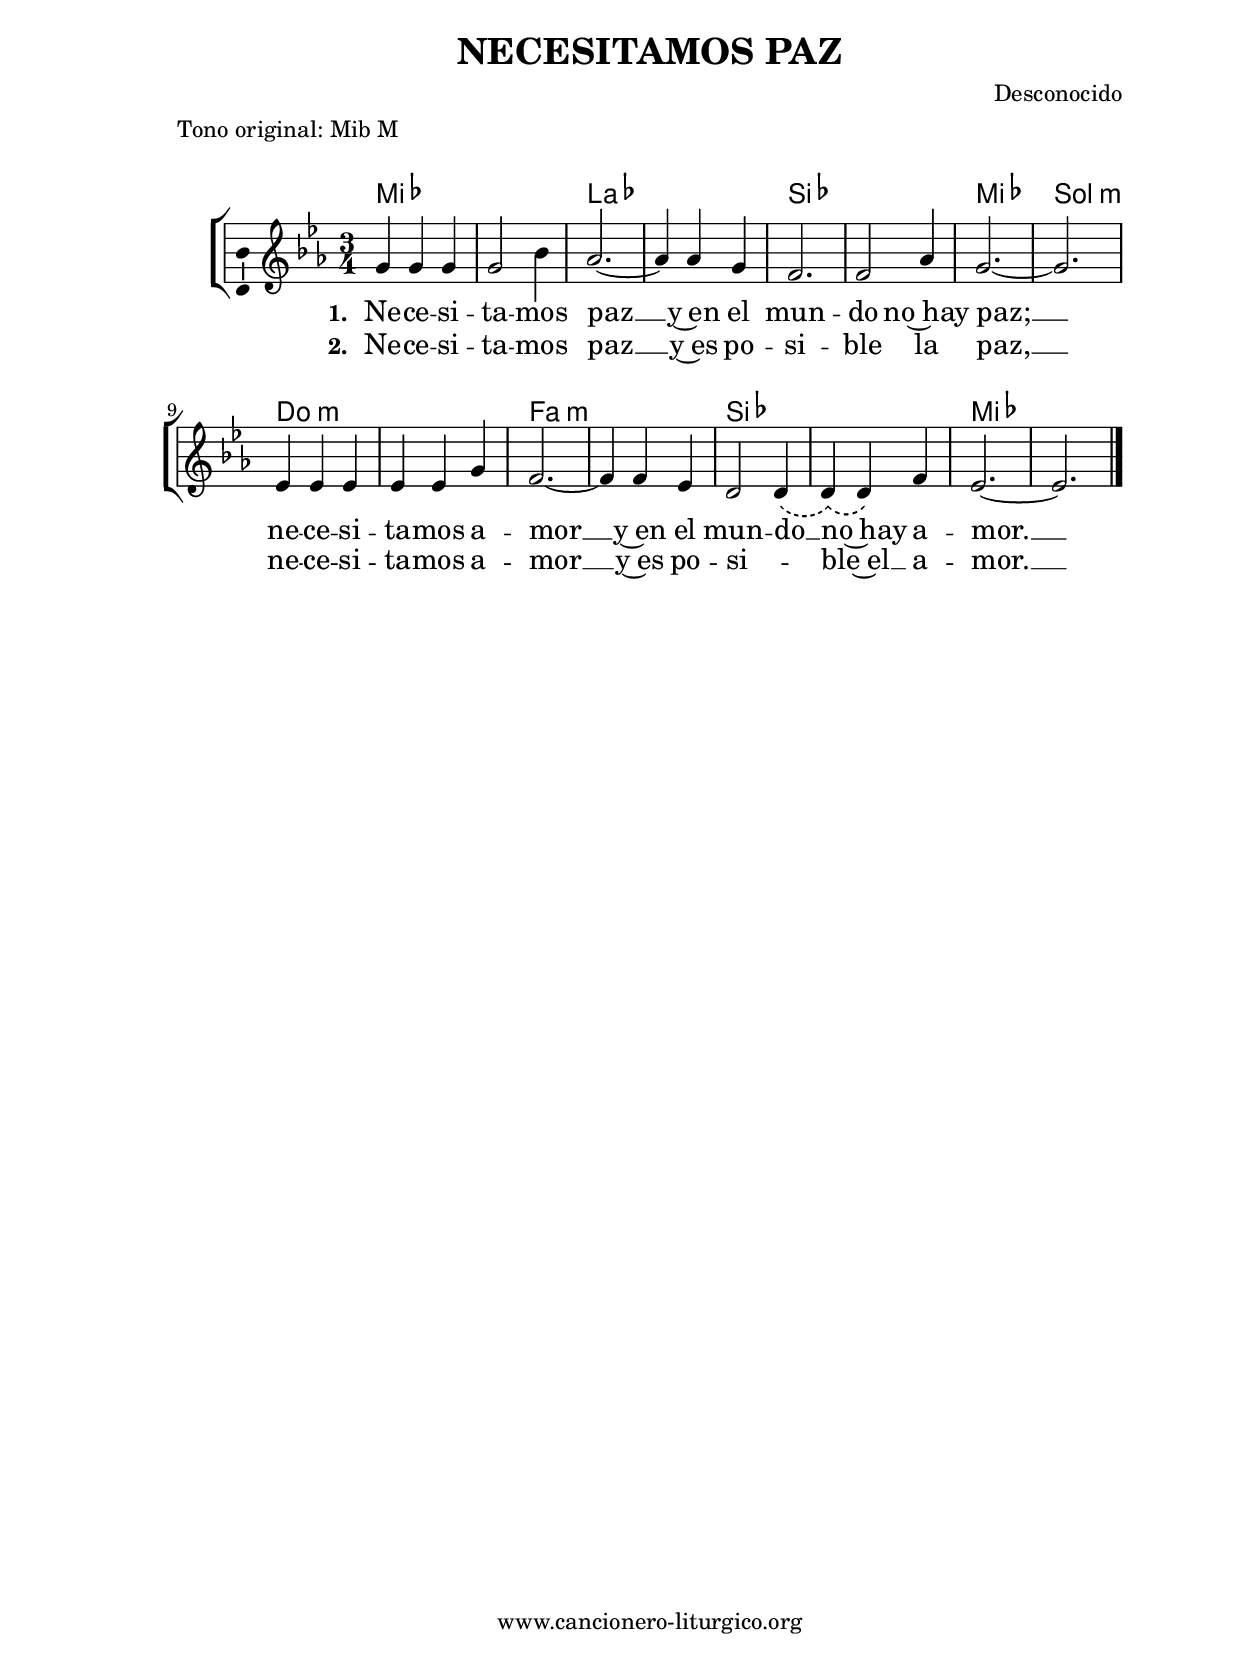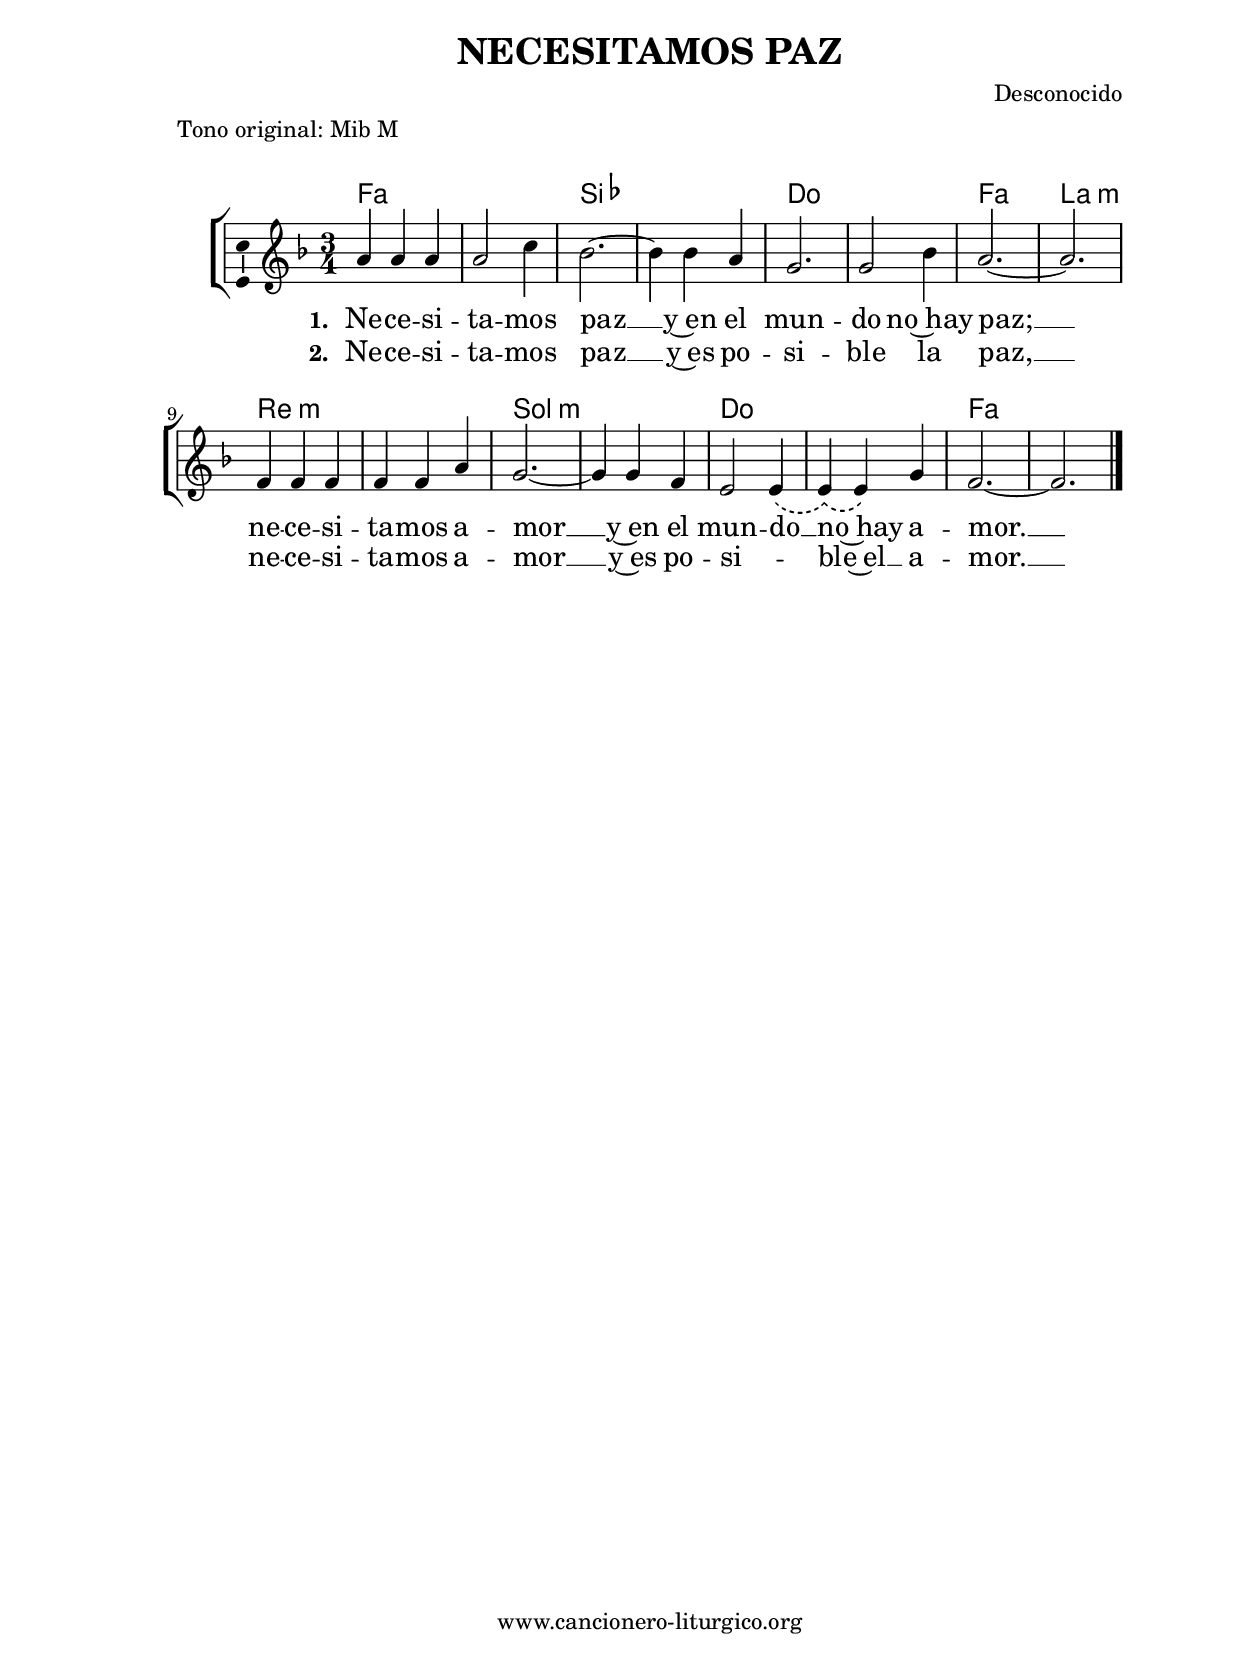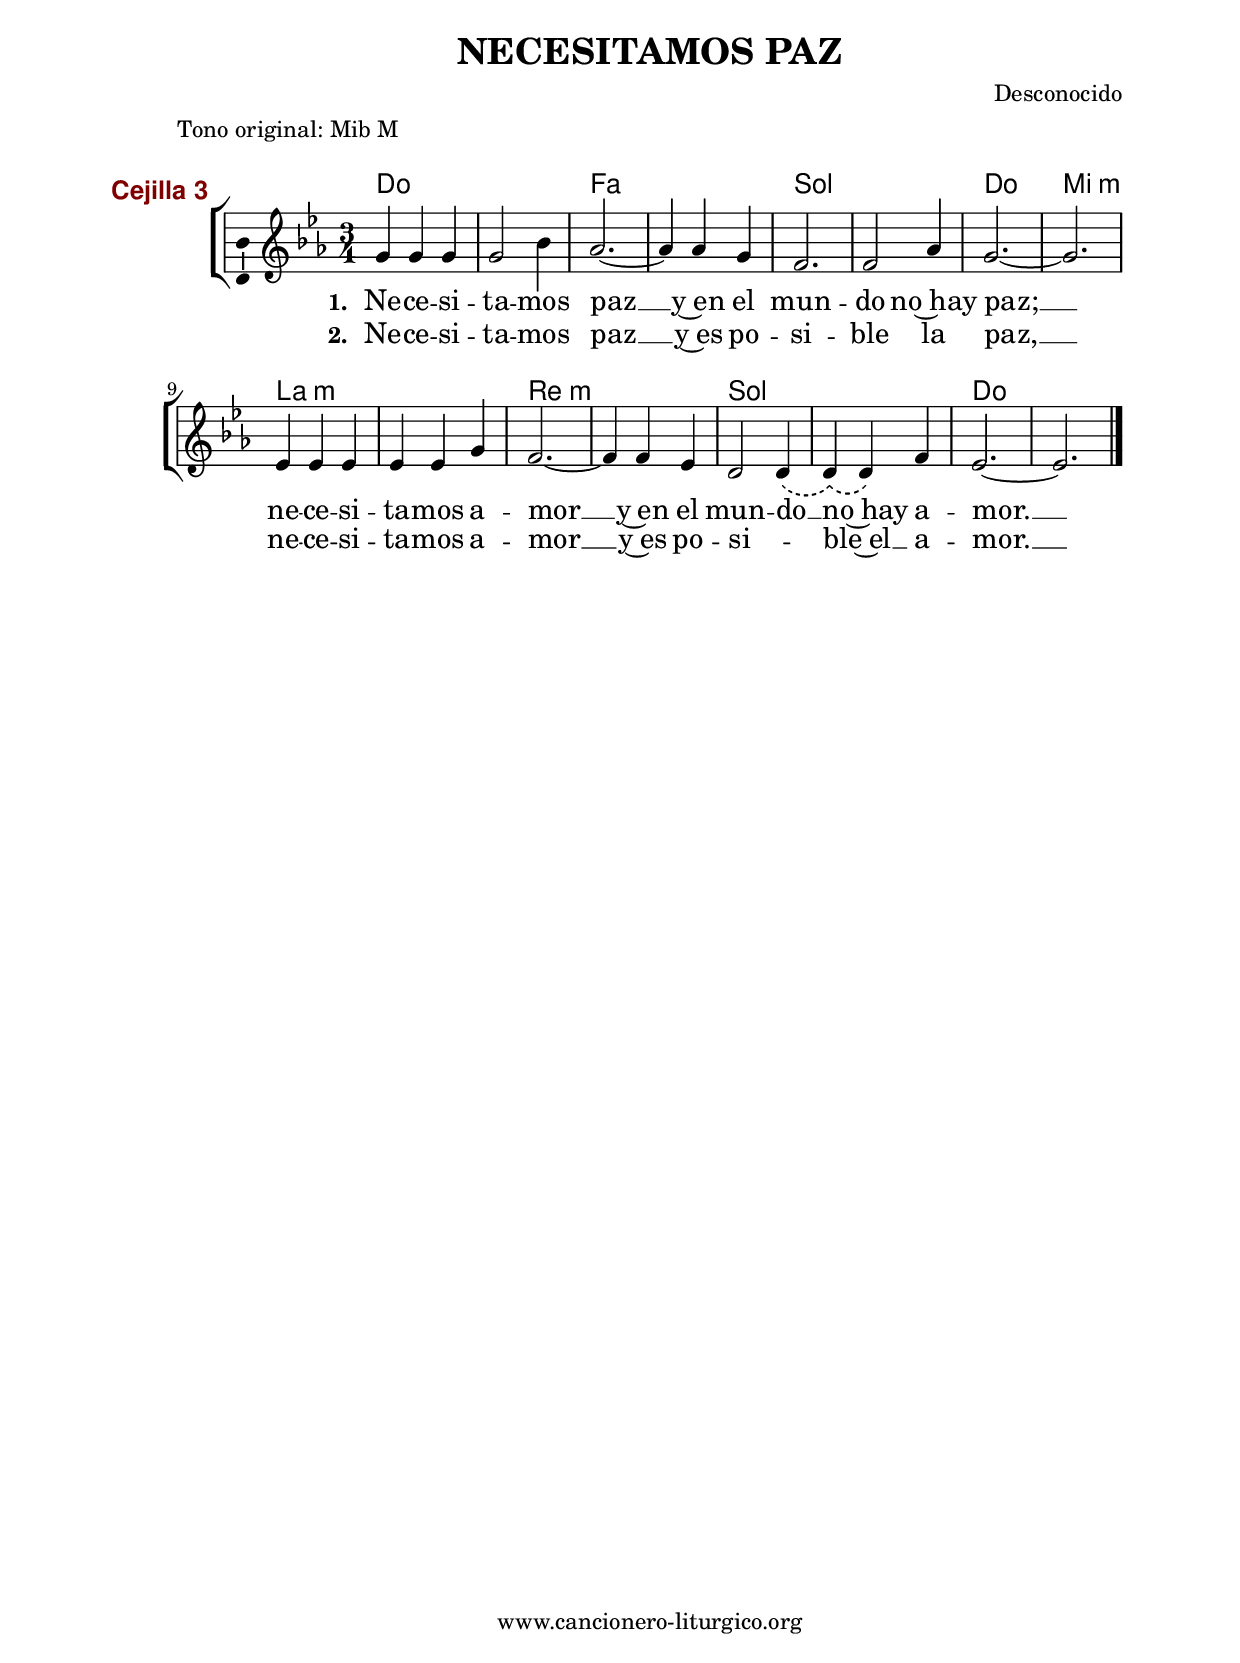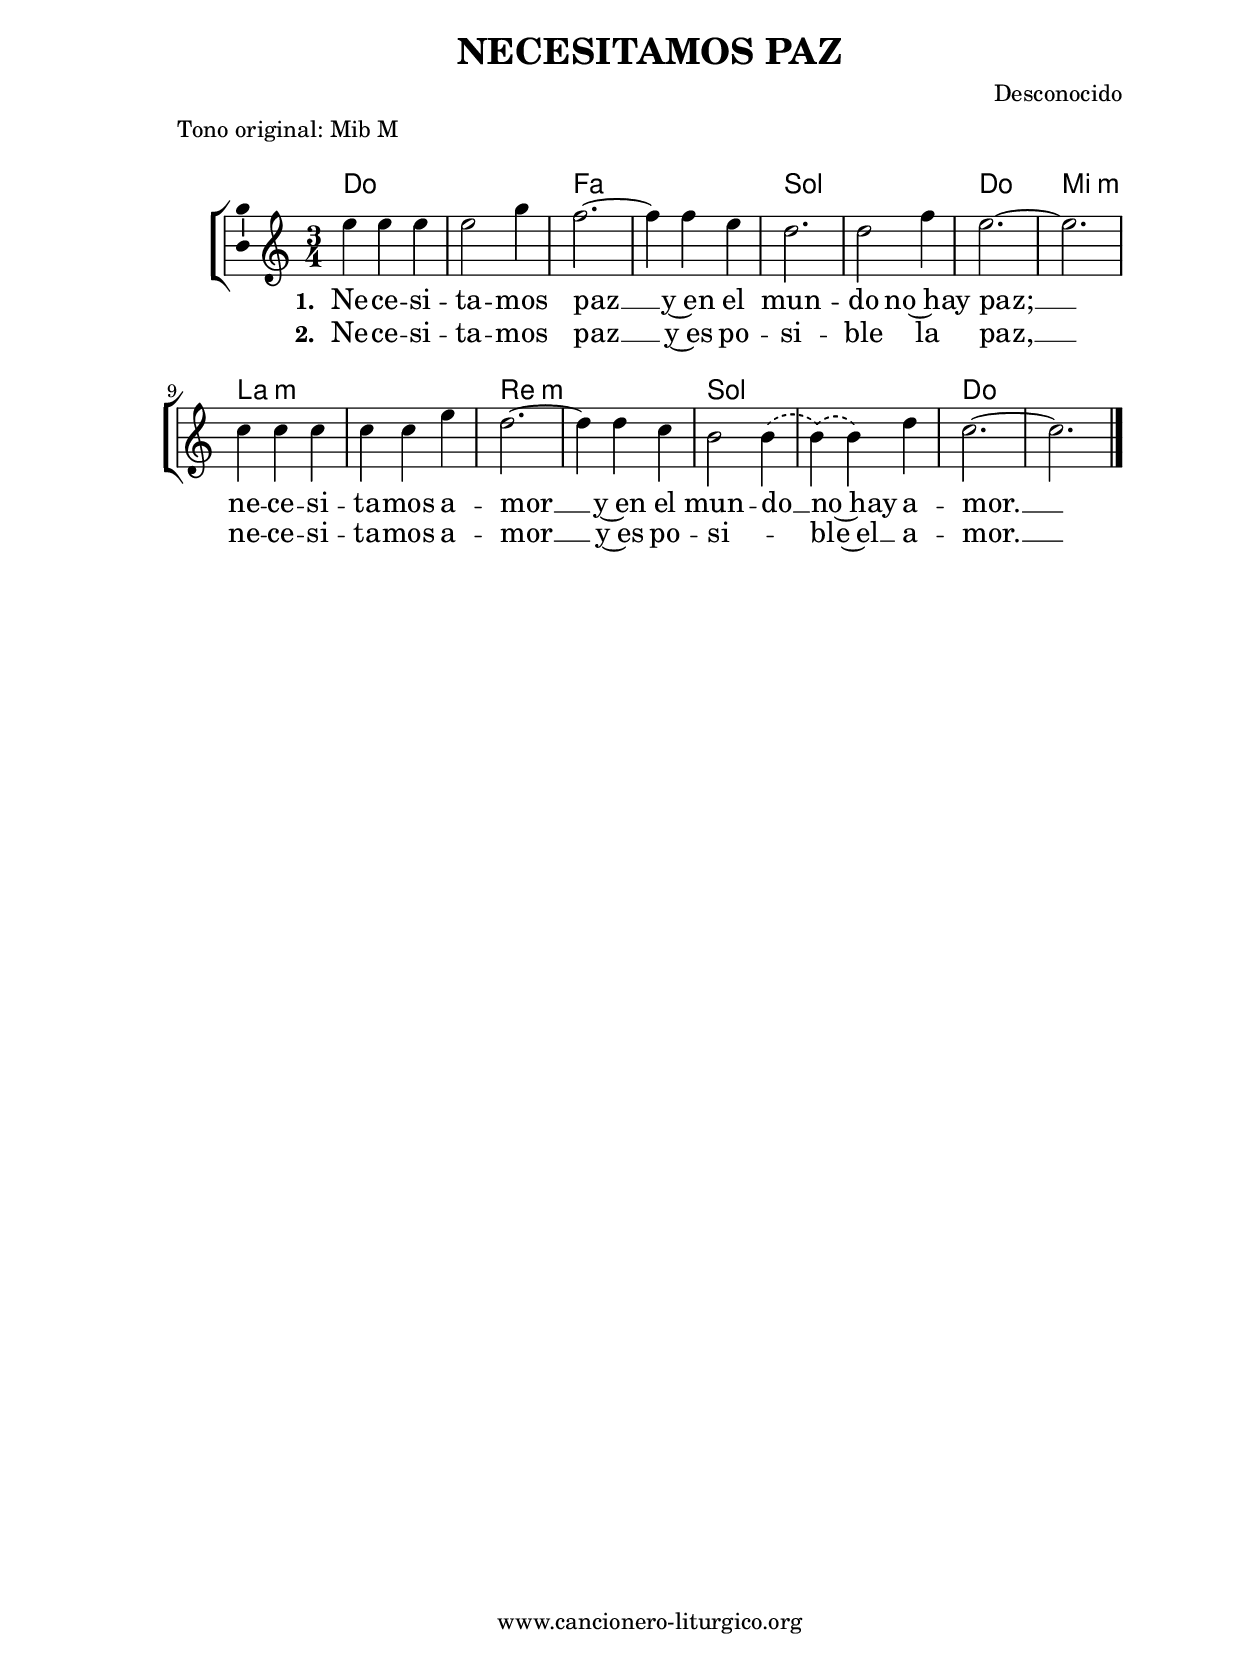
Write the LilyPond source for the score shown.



%versión de lilypond para la que se ha escrito esta partitura:
\version "2.16.0"

	%Tamaño papel
	#(set-default-paper-size "a4")
	%Tamaño partitura
	#(set-global-staff-size 20)
	%No responde al pulsar sobre una nota
	#(ly:set-option 'point-and-click #f)

%parámetros del encabezamiento:
\header {
	title = "NECESITAMOS PAZ"
	subtitle = ""
	composer = "Desconocido"
	poet = ""
	meter = "Tono original: Mib M"
	arranger = ""
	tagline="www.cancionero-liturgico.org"
%	copyright="Editado con LilyPond para Linux"
	tiempo = ""
	usos = "Paz"
	letra = ""
	}

%parámetros asociados al papel:
\paper  {
	oddHeaderMarkup = \markup {\fill-line { \on-the-fly #not-first-page \fromproperty #'header:title \on-the-fly #not-first-page \fromproperty #'header:composer }}
	evenHeaderMarkup = \markup {\fill-line { \fromproperty #'header:composer \fromproperty #'header:title }}
	#(set-paper-size "a4")
	print-page-number = ##f
	first-page-number = 1
	print-first-page-number = ##f
%	head-separation = 3.0 \cm
	top-margin = 2.0 \cm
	bottom-margin = 0.5\cm
%%%	bottom-margin = -1.0\cm
	left-margin = 3.0 \cm
	line-width = 16.0 \cm 
	indent = 8\mm
	interscoreline = 2.\mm
	between-system-space = 15\mm
%	para que las partituras no llenen la hoja:
	ragged-bottom = ##t
%	idem para la última hoja:
	ragged-last-bottom = ##f
%	para que las partituras llenen el ancho del papel:
	ragged-last = ##f
	after-title-space = 2.5 \cm
%page-count=1
%system-count=8

	%Flexible Vertical Spacing
%	markup-markup-spacing =
%	#'((basic-distance . 15) (minimum-distance . 15) (padding . 3))
	markup-system-spacing =
	#'((basic-distance . 15) (minimum-distance . 15) (padding . 3))
	system-system-spacing =
	#'((basic-distance . 15) (minimum-distance . 15) (padding . 3))
	score-system-spacing =
	#'((basic-distance . 15) (minimum-distance . 15) (padding . 5))
%	top-system-spacing = % header
%	#'((basic-distance . 8) (minimum-distance . 0) (padding . 0))
%	top-markup-spacing =
%	#'((basic-distance . 20) (minimum-distance . 20) (padding . 0))
	last-bottom-spacing = % footer
	#'((basic-distance . 5) (minimum-distance . 5) (padding . 0))
%	score-markup-spacing =
%	#'((basic-distance . 16) (minimum-distance . 13) (padding . 0))

	}


%parámetros que afectan a toda la partitura:
global =  {
	%clave de sol (G):
	\clef G
	%armadura:
	\transpose c ees
	\key c \major
	\tempo 4=160
	\set Score.tempoHideNote = ##t
	}


acordes = {
	\italianChords
	\chordmode {
	\transpose c ees
{

c2. c f f g g c e:m a:m a:m d:m d:m g g c c

	}
	}
}



melodia = 
	\transpose c ees
{
\time 3/4

\relative c'{

\phrasingSlurDashed

e4 e e
e2 g4
f2.~
f4 f e
d2.
d2 f4
e2.~
e2.
c4 c c
c4 c e
d2.~
d4 d c
b2 b4
\(b4\) \(b\) d
c2.~
c2.

\bar "|."

}
}


texto = \lyricmode {
\set stanza =#"1. " Ne -- ce -- si -- ta -- mos paz __
y~en el mun -- do no~hay paz; __
ne -- ce -- si -- ta -- mos a -- mor __
y~en el mun -- do __ _ no~hay a -- mor. __

}

textodos = \lyricmode {
\set stanza =#"2. " Ne -- ce -- si -- ta -- mos paz __
y~es po -- si -- ble la paz, __
ne -- ce -- si -- ta -- mos a -- mor __
y~es po -- si -- _ ble~el __ _ a -- mor. __

}


acordesStaff = \context ChordNames = acordesStaff <<
	\set chordChanges = ##t
	\acordes
	>>


%%%%%%%%%%%%%%%%%%%%%%%%%%%%%%%%%%% CEJILLA %%%%%%%%%%%%%%%%%%%%%%%%%%%%%%%%%%%
acordescejilla = {
%%%	\override ChordNames.ChordName #'font-size = #-1
%%%	\override ChordNames.ChordName #'font-series = #'bold
	\transpose ees c {
		\acordes
		}
	}

acordescejillaStaff = \context ChordNames = acordescejillaStaff <<
	\set Staff.instrumentName = \markup \with-color #darkred \larger \bold \sans "Cejilla 3"
	\set chordChanges = ##t
	\acordescejilla
	>>
%%%%%%%%%%%%%%%%%%%%%%%%%%%%%%%%%%% CEJILLA %%%%%%%%%%%%%%%%%%%%%%%%%%%%%%%%%%%


vozStaff = \context Voice = vozStaff
\with {\consists "Ambitus_engraver"}
<<
%	\set Staff.instrumentName = ""
%	\set Staff.shortInstrumentName = ""
%	\set Staff.midiInstrument = #"clarinet"
%	\set Staff.midiInstrument = #"cello"
	\set Staff.midiInstrument = #"flute"
%	\set Staff.midiInstrument = #"electric guitar (jazz)"
%	\set Staff.midiInstrument = #"english horn"
%	\set Staff.midiInstrument = #"violin"
%	\set Staff.midiInstrument = #"glockenspiel"
	\set Staff.midiMinimumVolume = #0.7
	\set Staff.midiMaximumVolume = #0.9
	\global
	\melodia
	>>


textoStaff = \context Lyrics = textoStaff <<
	\lyricsto vozStaff \texto
	>>

textodosStaff = \context Lyrics = textodosStaff <<
	\lyricsto vozStaff \textodos
	>>


\book {
	\score {
		\context ChoirStaff {
			\override StaffGroup.SystemStartBracket #'collapse-height = #1
			\override Score.SystemStartBar #'collapse-height = #1
			<<
			\acordesStaff
			\vozStaff
			\textoStaff
			\textodosStaff
			>>
			}
		\layout {
	    		\context {
				\Lyrics
				\override LyricText #'font-size = #2
				}
	   		 \context {
				\Score
				\override StaffSymbol #'staff-space = #(magstep +3)
				}
			}
		}
	\score {
		\unfoldRepeats
		\context ChoirStaff {
			<<
			\acordesStaff
			\vozStaff
			>>
			}
		\midi {
	  		\context {
	  			\Score
				tempoWholesPerMinute = #(ly:make-moment 70 4)
				}
			}
		}
	}


%Partitura para guitarra
#(define output-suffix "G")
\book {
	\score {
		\context ChoirStaff {
			\override StaffGroup.SystemStartBracket #'collapse-height = #1
			\override Score.SystemStartBar #'collapse-height = #1
			<<
			\acordescejillaStaff
			\vozStaff
			\textoStaff
			\textodosStaff
			>>
			}
		\layout {
%%%%%%%%%%%%%%%%%%%%%%%%%%%%%%%%%%% CEJILLA %%%%%%%%%%%%%%%%%%%%%%%%%%%%%%%%%%%
			\context {
				\ChordNames \consists Instrument_name_engraver
				}
%%%%%%%%%%%%%%%%%%%%%%%%%%%%%%%%%%% CEJILLA %%%%%%%%%%%%%%%%%%%%%%%%%%%%%%%%%%%
	    		\context {
				\Lyrics
				\override LyricText #'font-size = #2
				}
	   		 \context {
				\Score
				\override StaffSymbol #'staff-space = #(magstep +3)
				}
			}
		}
	}


#(define output-suffix "C")
\book {
	\score {
		\context ChoirStaff {
			\override StaffGroup.SystemStartBracket #'collapse-height = #1
			\override Score.SystemStartBar #'collapse-height = #1
\transpose c d
			<<
			\acordesStaff
			\vozStaff
			\textoStaff
			\textodosStaff
			>>
			}
		\layout {
	    		\context {
				\Lyrics
				\override LyricText #'font-size = #2
				}
	   		 \context {
				\Score
				\override StaffSymbol #'staff-space = #(magstep +3)
				}
			}
		}
	}


#(define output-suffix "S")
\book {
	\score {
		\context ChoirStaff {
			\override StaffGroup.SystemStartBracket #'collapse-height = #1
			\override Score.SystemStartBar #'collapse-height = #1
\transpose c a
			<<
			\acordesStaff
			\vozStaff
			\textoStaff
			\textodosStaff
			>>
			}
		\layout {
	    		\context {
				\Lyrics
				\override LyricText #'font-size = #2
				}
	   		 \context {
				\Score
				\override StaffSymbol #'staff-space = #(magstep +3)
				}
			}
		}
	}


